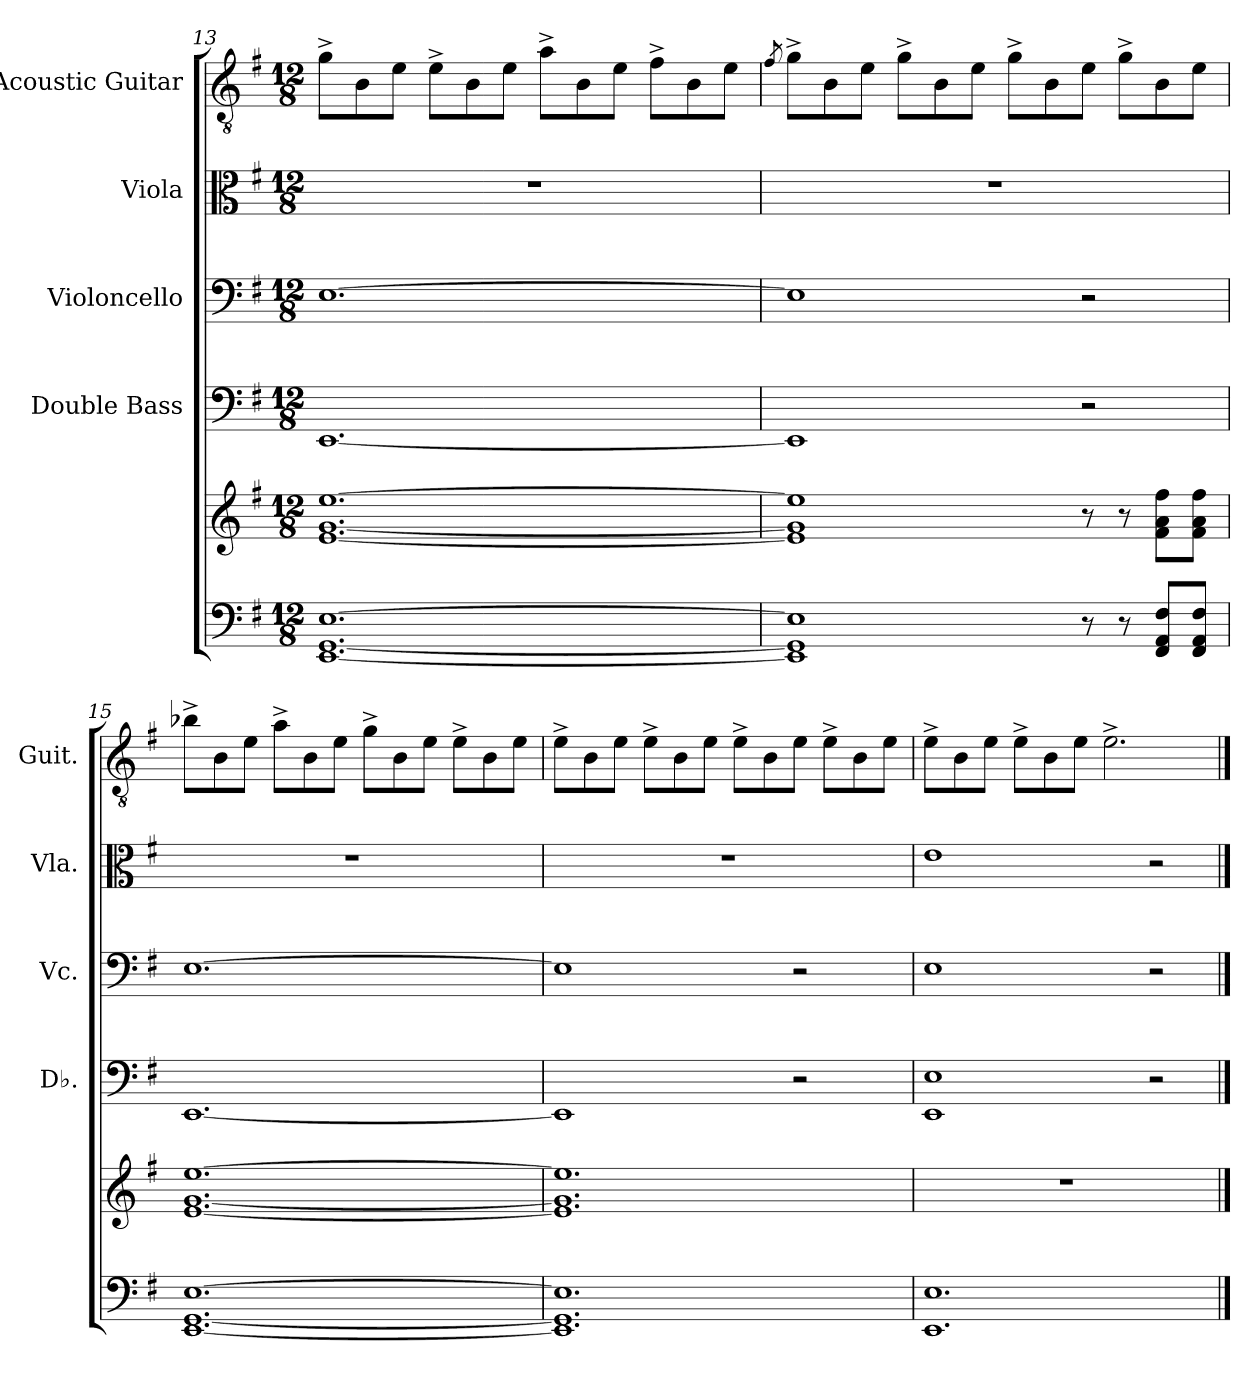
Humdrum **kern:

**kern	**kern	**kern	**kern	**kern	**kern
*part5	*part5	*part4	*part3	*part2	*part1
*staff6	*staff5	*staff4	*staff3	*staff2	*staff1
*	*	*I"Double Bass	*I"Violoncello	*I"Viola	*I"Acoustic Guitar
*	*	*I'Db.	*I'Vc.	*I'Vla.	*I'Guit.
*clefF4	*clefG2	*clefF4	*clefF4	*clefC3	*clefGv2
*	*	*ITrd7c12	*	*	*
*k[f#]	*k[f#]	*k[f#]	*k[f#]	*k[f#]	*k[f#]
*M12/8	*M12/8	*M12/8	*M12/8	*M12/8	*M12/8
=13	=13	=13	=13	=13	=13
[1.EE [1.GG [1.E	[1.e [1.g [1.ee	[1.EEE	[1.E	1.r	8g^\L
.	.	.	.	.	8B\
.	.	.	.	.	8e\J
.	.	.	.	.	8e^\L
.	.	.	.	.	8B\
.	.	.	.	.	8e\J
.	.	.	.	.	8a^\L
.	.	.	.	.	8B\
.	.	.	.	.	8e\J
.	.	.	.	.	8f#^\L
.	.	.	.	.	8B\
.	.	.	.	.	8e\J
=14	=14	=14	=14	=14	=14
.	.	.	.	.	8qf#/
1EE] 1GG] 1E]	1e] 1g] 1ee]	1EEE]	1E]	1.r	8g^\L
.	.	.	.	.	8B\
.	.	.	.	.	8e\J
.	.	.	.	.	8g^\L
.	.	.	.	.	8B\
.	.	.	.	.	8e\J
.	.	.	.	.	8g^\L
.	.	.	.	.	8B\
8r	8r	2r	2r	.	8e\J
8r	8r	.	.	.	8g^\L
8FF#/ 8AA/ 8F#/L	8f#\ 8a\ 8ff#\L	.	.	.	8B\
8FF#/ 8AA/ 8F#/J	8f#\ 8a\ 8ff#\J	.	.	.	8e\J
!!LO:LB:g=z
=15	=15	=15	=15	=15	=15
[1.EE [1.GG [1.E	[1.e [1.g [1.ee	[1.EEE	[1.E	1.r	8b-X^\L
.	.	.	.	.	8B\
.	.	.	.	.	8e\J
.	.	.	.	.	8a^\L
.	.	.	.	.	8B\
.	.	.	.	.	8e\J
.	.	.	.	.	8g^\L
.	.	.	.	.	8B\
.	.	.	.	.	8e\J
.	.	.	.	.	8e^\L
.	.	.	.	.	8B\
.	.	.	.	.	8e\J
=16	=16	=16	=16	=16	=16
1.EE] 1.GG] 1.E]	1.e] 1.g] 1.ee]	1EEE]	1E]	1.r	8e^\L
.	.	.	.	.	8B\
.	.	.	.	.	8e\J
.	.	.	.	.	8e^\L
.	.	.	.	.	8B\
.	.	.	.	.	8e\J
.	.	.	.	.	8e^\L
.	.	.	.	.	8B\
.	.	2r	2r	.	8e\J
.	.	.	.	.	8e^\L
.	.	.	.	.	8B\
.	.	.	.	.	8e\J
=17	=17	=17	=17	=17	=17
1.EE 1.E	1.r	1EEE 1EE	1E	1e	8e^\L
.	.	.	.	.	8B\
.	.	.	.	.	8e\J
.	.	.	.	.	8e^\L
.	.	.	.	.	8B\
.	.	.	.	.	8e\J
.	.	.	.	.	2.e^\
.	.	2r	2r	2r	.
==	==	==	==	==	==
*-	*-	*-	*-	*-	*-
